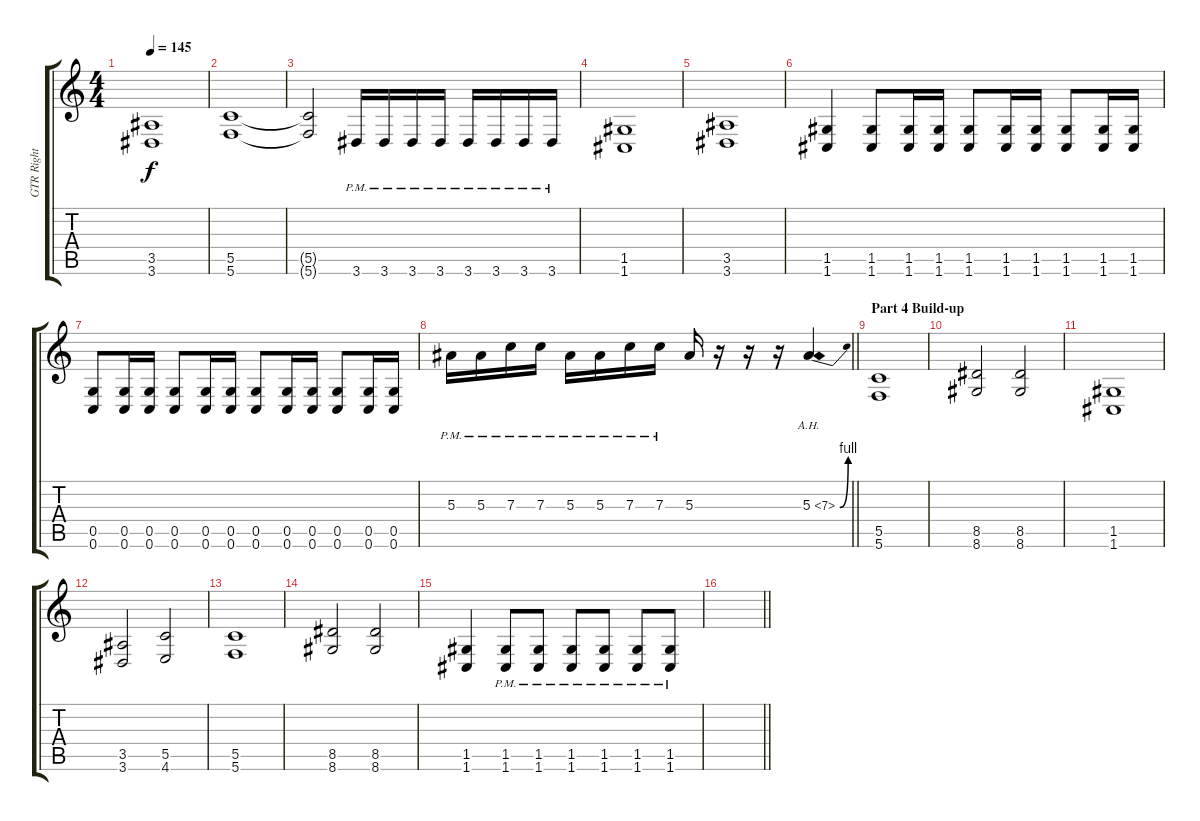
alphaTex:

\track ("GTR Right" "GTR Right") {instrument distortionguitar}
\staff {score tabs}
\tuning (D4 A3 F3 C3 G2 C2) {hide}
\ts (4 4)
\tempo 145
\clef g2
\ks c
(3.5 3.6).1{dy f} |
(5.5 5.6).1 |
(5.5{t} 5.6{t}).2 3.6{pm}.16 3.6{pm}.16 3.6{pm}.16 3.6{pm}.16 3.6{pm}.16 3.6{pm}.16 3.6{pm}.16 3.6{pm}.16 |
(1.5 1.6).1 |
(3.5 3.6).1 |
(1.5 1.6).4 (1.5 1.6).8 (1.5 1.6).16 (1.5 1.6).16 (1.5 1.6).8 (1.5 1.6).16 (1.5 1.6).16 (1.5 1.6).8 (1.5 1.6).16 (1.5 1.6).16 |
(0.5 0.6).8 (0.5 0.6).16 (0.5 0.6).16 (0.5 0.6).8 (0.5 0.6).16 (0.5 0.6).16 (0.5 0.6).8 (0.5 0.6).16 (0.5 0.6).16 (0.5 0.6).8 (0.5 0.6).16 (0.5 0.6).16 |
\barLineRight lightlight
5.3{pm}.16 5.3{pm}.16 7.3{pm}.16 7.3{pm}.16 5.3{pm}.16 5.3{pm}.16 7.3{pm}.16 7.3{pm}.16 5.3.16 r.16 r.16 r.16 5.3{be (bend 0 0 60 4) ah 2}.4 |
\section ("" "Part 4 Build-up")
(5.5 5.6).1 |
(8.5 8.6).2 (8.5 8.6).2 |
(1.5 1.6).1 |
(3.5 3.6).2 (5.5 4.6).2 |
(5.5 5.6).1 |
(8.5 8.6).2 (8.5 8.6).2 |
(1.5 1.6).4 (1.5{pm} 1.6).8 (1.5{pm} 1.6).8 (1.5{pm} 1.6).8 (1.5{pm} 1.6).8 (1.5{pm} 1.6).8 (1.5{pm} 1.6).8 |
\barLineRight lightlight
